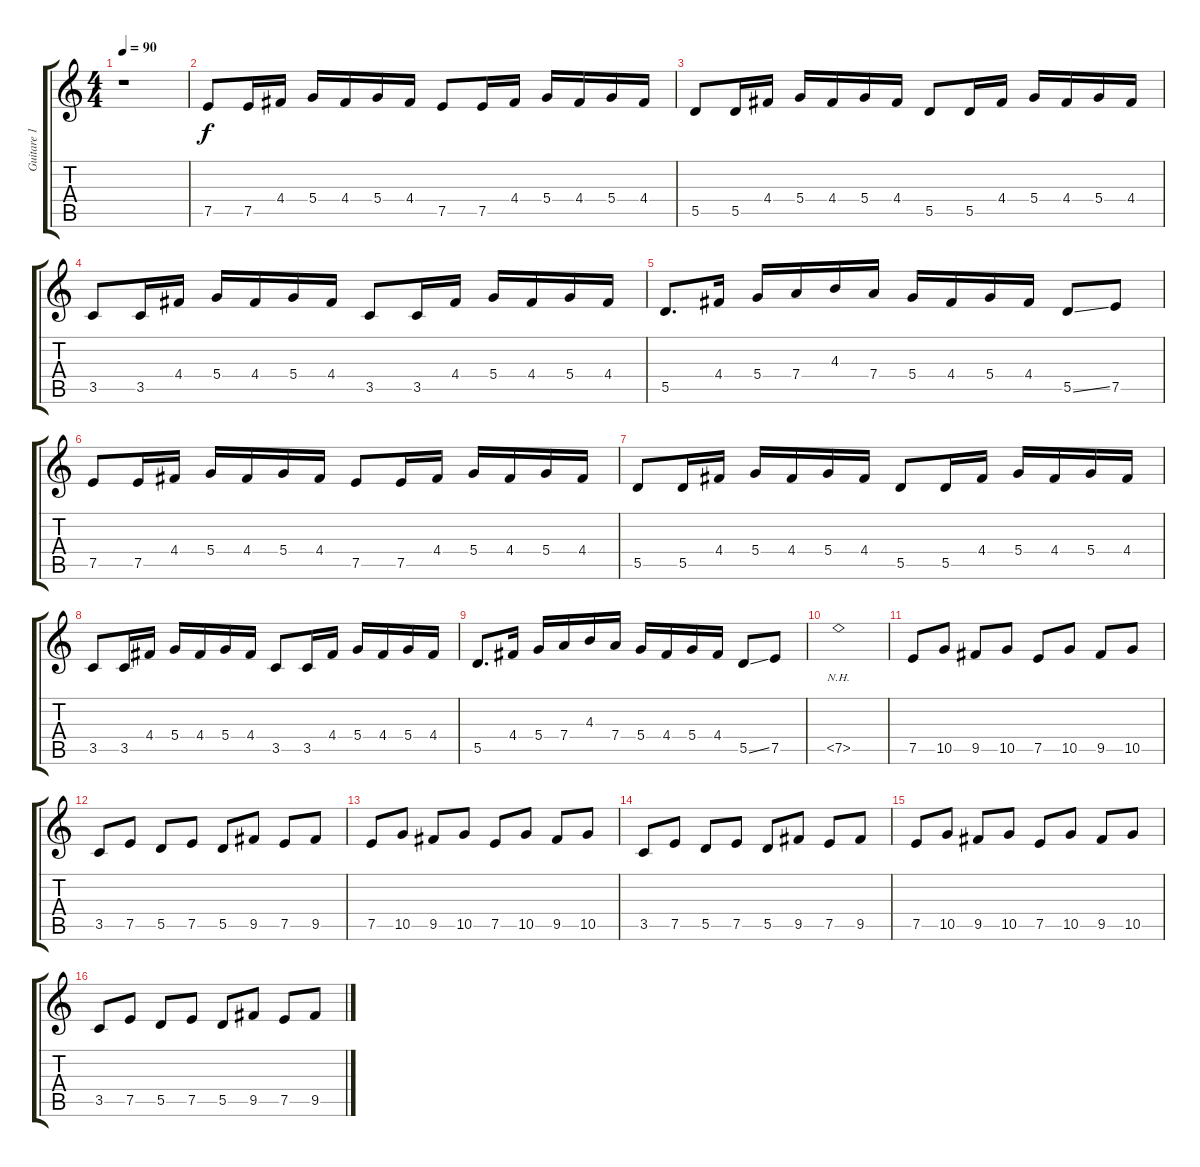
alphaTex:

\track ("Guitare 1" "Guitare 1") {instrument electricguitarjazz}
\staff {score tabs}
\tuning (E4 B3 G3 D3 A2 E2) {hide}
\ts (4 4)
\tempo 90
\clef g2
\ks c
r.1{dy f} |
7.5.8 7.5.16 4.4.16 5.4.16 4.4.16 5.4.16 4.4.16 7.5.8 7.5.16 4.4.16 5.4.16 4.4.16 5.4.16 4.4.16 |
5.5.8 5.5.16 4.4.16 5.4.16 4.4.16 5.4.16 4.4.16 5.5.8 5.5.16 4.4.16 5.4.16 4.4.16 5.4.16 4.4.16 |
3.5.8 3.5.16 4.4.16 5.4.16 4.4.16 5.4.16 4.4.16 3.5.8 3.5.16 4.4.16 5.4.16 4.4.16 5.4.16 4.4.16 |
5.5.8{d} 4.4.16 5.4.16 7.4.16 4.3.16 7.4.16 5.4.16 4.4.16 5.4.16 4.4.16 5.5{ss}.8 7.5.8 |
7.5.8 7.5.16 4.4.16 5.4.16 4.4.16 5.4.16 4.4.16 7.5.8 7.5.16 4.4.16 5.4.16 4.4.16 5.4.16 4.4.16 |
5.5.8 5.5.16 4.4.16 5.4.16 4.4.16 5.4.16 4.4.16 5.5.8 5.5.16 4.4.16 5.4.16 4.4.16 5.4.16 4.4.16 |
3.5.8 3.5.16 4.4.16 5.4.16 4.4.16 5.4.16 4.4.16 3.5.8 3.5.16 4.4.16 5.4.16 4.4.16 5.4.16 4.4.16 |
5.5.8{d} 4.4.16 5.4.16 7.4.16 4.3.16 7.4.16 5.4.16 4.4.16 5.4.16 4.4.16 5.5{ss}.8 7.5.8 |
7.5{nh}.1 |
7.5.8 10.5.8 9.5.8 10.5.8 7.5.8 10.5.8 9.5.8 10.5.8 |
3.5.8 7.5.8 5.5.8 7.5.8 5.5.8 9.5.8 7.5.8 9.5.8 |
7.5.8 10.5.8 9.5.8 10.5.8 7.5.8 10.5.8 9.5.8 10.5.8 |
3.5.8 7.5.8 5.5.8 7.5.8 5.5.8 9.5.8 7.5.8 9.5.8 |
7.5.8 10.5.8 9.5.8 10.5.8 7.5.8 10.5.8 9.5.8 10.5.8 |
3.5.8 7.5.8 5.5.8 7.5.8 5.5.8 9.5.8 7.5.8 9.5.8
